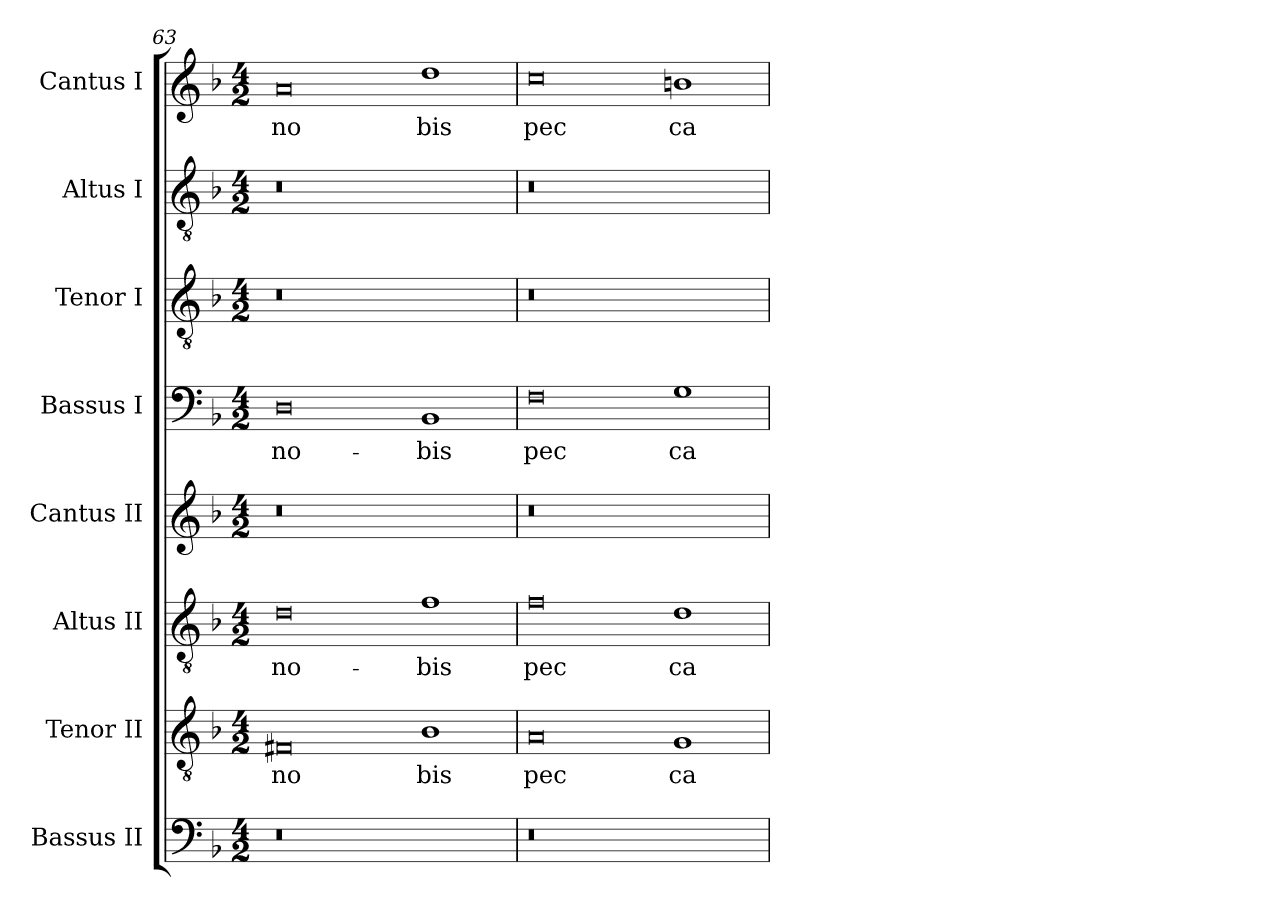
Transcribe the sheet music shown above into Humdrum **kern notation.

**kern	**kern	**text	**kern	**text	**kern	**kern	**text	**kern	**kern	**kern	**text
*part8	*part7	*part7	*part6	*part6	*part5	*part4	*part4	*part3	*part2	*part1	*part1
*staff8	*staff7	*staff7	*staff6	*staff6	*staff5	*staff4	*staff4	*staff3	*staff2	*staff1	*staff1
*I"Bassus II	*I"Tenor II	*	*I"Altus II	*	*I"Cantus II	*I"Bassus I	*	*I"Tenor I	*I"Altus I	*I"Cantus I	*
*clefF4	*clefGv2	*	*clefGv2	*	*clefG2	*clefF4	*	*clefGv2	*clefGv2	*clefG2	*
*ITrd-3c-5	*ITrd-3c-5	*	*ITrd-3c-5	*	*	*ITrd-3c-5	*	*ITrd-3c-5	*ITrd-3c-5	*	*
*k[b-e-]	*k[b-e-]	*	*k[b-e-]	*	*k[b-]	*k[b-e-]	*	*k[b-e-]	*k[b-e-]	*k[b-]	*
*B-:	*B-:	*	*B-:	*	*F:	*B-:	*	*B-:	*B-:	*F:	*
*M4/2	*M4/2	*	*M4/2	*	*M4/2	*M4/2	*	*M4/2	*M4/2	*M4/2	*
=63	=63	=63	=63	=63	=63	=63	=63	=63	=63	=63	=63
!	!	!LO:LY:b:cj	!	!LO:LY:b:cj	!	!	!LO:LY:b:cj	!	!	!	!LO:LY:b:cj
0.r	0Bn	no	0g	no-	0.r	0G	no-	0.r	0.r	0a	no
!	!	!LO:LY:b:cj	!	!LO:LY:b:cj	!	!	!LO:LY:b:cj	!	!	!	!LO:LY:b:cj
.	1e-	bis	1b-	-bis	.	1E-	-bis	.	.	1dd	bis
!!LO:LB:g=z
=64	=64	=64	=64	=64	=64	=64	=64	=64	=64	=64	=64
!	!	!LO:LY:b:cj	!	!LO:LY:b:cj	!	!	!LO:LY:b:cj	!	!	!	!LO:LY:b:cj
0.r	0d	pec	0b-	pec	0.r	0B-	pec	0.r	0.r	0cc	pec
!	!	!LO:LY:b:cj	!	!LO:LY:b:cj	!	!	!LO:LY:b:cj	!	!	!	!LO:LY:b:cj
.	1c	ca	1g	ca	.	1c	ca	.	.	1bn	ca
=	=	=	=	=	=	=	=	=	=	=	=
*-	*-	*-	*-	*-	*-	*-	*-	*-	*-	*-	*-
